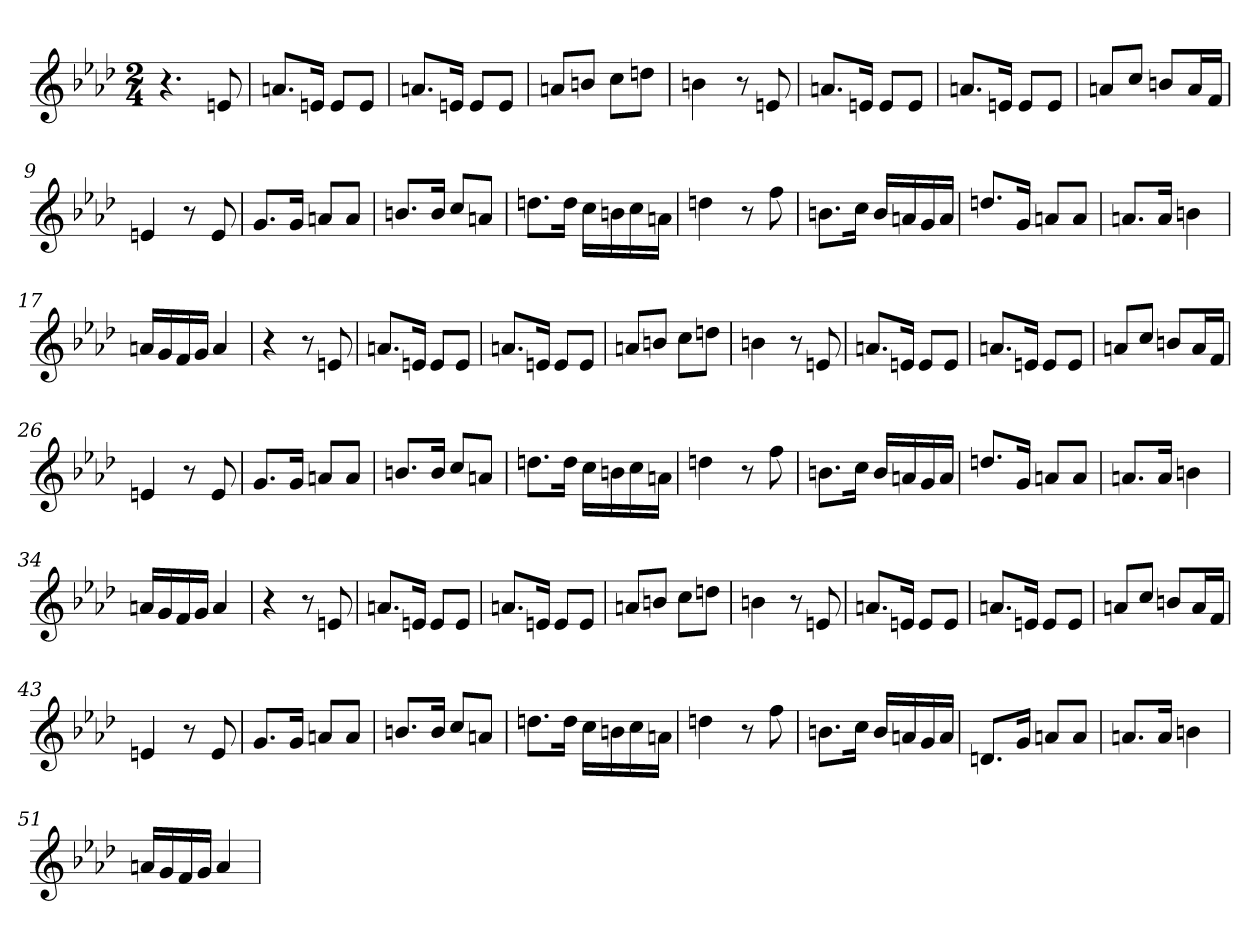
**kern
*part1
*staff1
*clefG2
*k[b-e-a-d-]
*M2/4
=1
4.r
8en/
=2
8.an/L
16en/Jk
8e/L
8e/J
=3
8.an/L
16en/Jk
8e/L
8e/J
=4
8an/L
8bn/J
8cc\L
8ddn\J
=5
4bn\
8r
8en/
=6
8.an/L
16en/Jk
8e/L
8e/J
=7
8.an/L
16en/Jk
8e/L
8e/J
=8
8an/L
8cc/J
8bn/L
16a/L
16f/JJ
=9
4en/
8r
8e/
!!LO:LB:g=z
=10
8.g/L
16g/Jk
8an/L
8a/J
=11
8.bn/L
16b/Jk
8cc/L
8an/J
=12
8.ddn\L
16dd\Jk
16cc\LL
16bn\
16cc\
16an\JJ
=13
4ddn\
8r
8ff\
=14
8.bn\L
16cc\Jk
16b/LL
16an/
16g/
16a/JJ
=15
8.ddn/L
16g/Jk
8an/L
8a/J
=16
8.an/L
16a/Jk
4bn\
=17
16an/LL
16g/
16f/
16g/JJ
4a/
!!LO:LB:g=z
=18
4r
8r
8en/
=19
8.an/L
16en/Jk
8e/L
8e/J
=20
8.an/L
16en/Jk
8e/L
8e/J
=21
8an/L
8bn/J
8cc\L
8ddn\J
=22
4bn\
8r
8en/
=23
8.an/L
16en/Jk
8e/L
8e/J
=24
8.an/L
16en/Jk
8e/L
8e/J
=25
8an/L
8cc/J
8bn/L
16a/L
16f/JJ
=26
4en/
8r
8e/
!!LO:LB:g=z
=27
8.g/L
16g/Jk
8an/L
8a/J
=28
8.bn/L
16b/Jk
8cc/L
8an/J
=29
8.ddn\L
16dd\Jk
16cc\LL
16bn\
16cc\
16an\JJ
=30
4ddn\
8r
8ff\
=31
8.bn\L
16cc\Jk
16b/LL
16an/
16g/
16a/JJ
=32
8.ddn/L
16g/Jk
8an/L
8a/J
=33
8.an/L
16a/Jk
4bn\
=34
16an/LL
16g/
16f/
16g/JJ
4a/
!!LO:LB:g=z
=35
4r
8r
8en/
=36
8.an/L
16en/Jk
8e/L
8e/J
=37
8.an/L
16en/Jk
8e/L
8e/J
=38
8an/L
8bn/J
8cc\L
8ddn\J
=39
4bn\
8r
8en/
=40
8.an/L
16en/Jk
8e/L
8e/J
=41
8.an/L
16en/Jk
8e/L
8e/J
=42
8an/L
8cc/J
8bn/L
16a/L
16f/JJ
=43
4en/
8r
8e/
!!LO:LB:g=z
=44
8.g/L
16g/Jk
8an/L
8a/J
=45
8.bn/L
16b/Jk
8cc/L
8an/J
=46
8.ddn\L
16dd\Jk
16cc\LL
16bn\
16cc\
16an\JJ
=47
4ddn\
8r
8ff\
=48
8.bn\L
16cc\Jk
16b/LL
16an/
16g/
16a/JJ
=49
8.dn/L
16g/Jk
8an/L
8a/J
=50
8.an/L
16a/Jk
4bn\
=51
16an/LL
16g/
16f/
16g/JJ
4a/
=
*-
